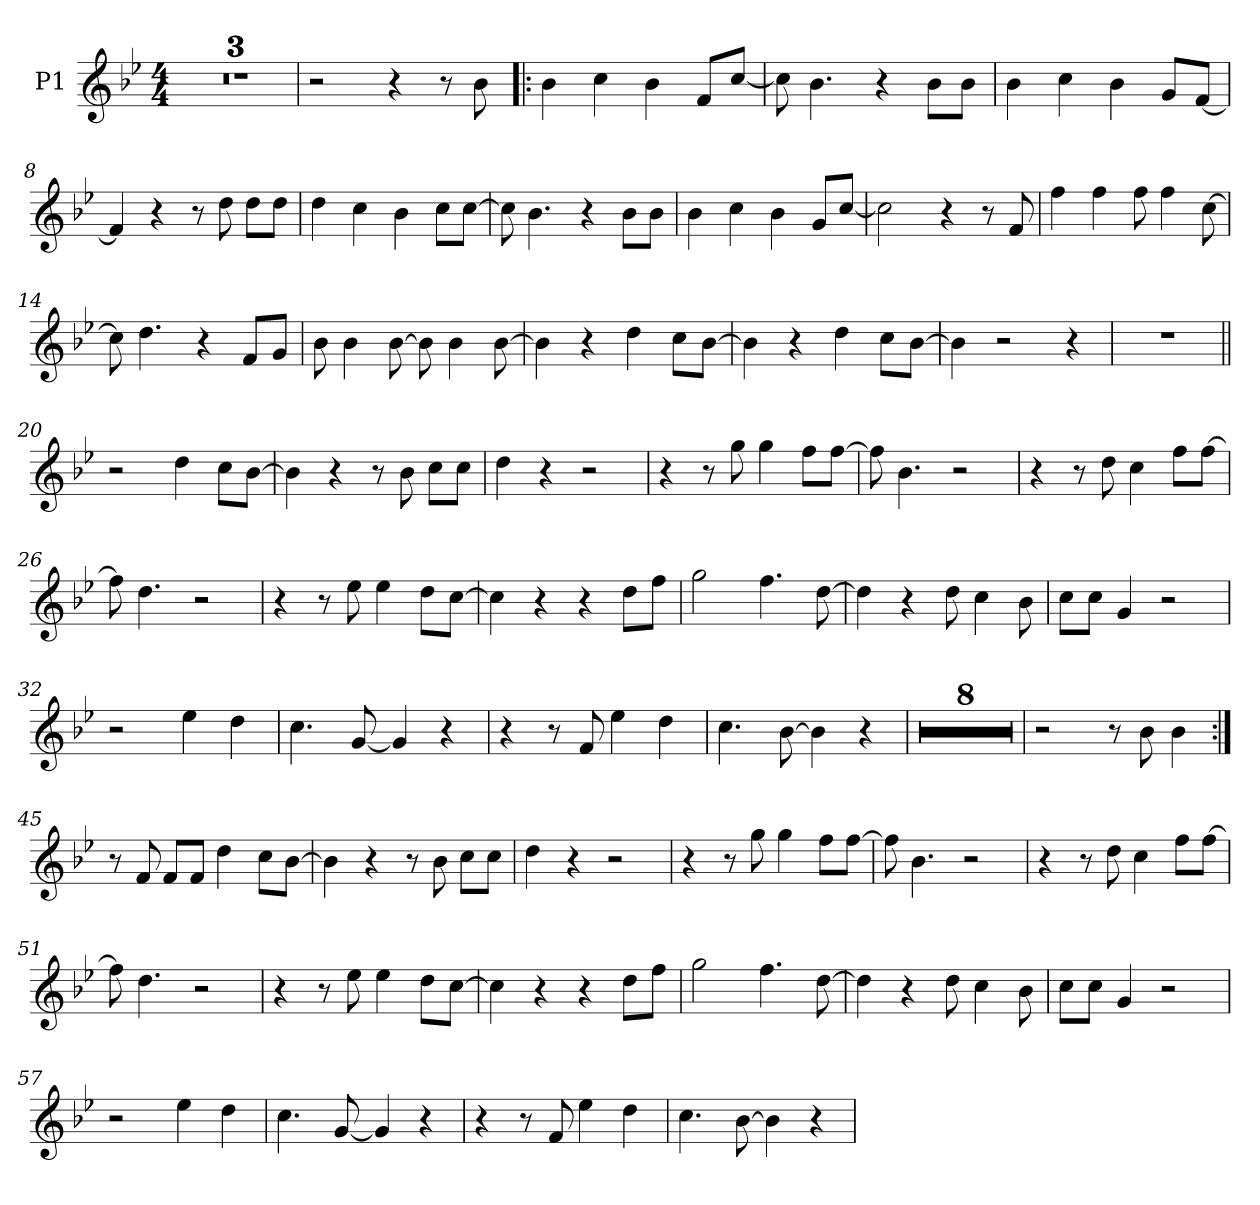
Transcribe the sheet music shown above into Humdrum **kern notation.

**kern
*part1
*staff1
*I"P1
*clefG2
*k[b-e-]
*B-:
*M4/4
*MM136
=1
1r
=2
1r
=3
1r
=4
2r
4r
8r
8b-\
=5!|:
4b-\
4cc\
4b-\
8f/L
[<8cc/J
=6
8cc\]
4.b-\
4r
8b-\L
8b-\J
=7
4b-\
4cc\
4b-\
8g/L
[<8f/J
!!LO:LB:g=z
=8
4f/]
4r
8r
8dd\
8dd\L
8dd\J
=9
4dd\
4cc\
4b-\
8cc\L
[>8cc\J
=10
8cc\]
4.b-\
4r
8b-\L
8b-\J
=11
4b-\
4cc\
4b-\
8g/L
[<8cc/J
=12
2cc\]
4r
8r
8f/
!!LO:LB:g=z
=13
4ff\
4ff\
8ff\
4ff\
[>8cc\
=14
8cc\]
4.dd\
4r
8f/L
8g/J
=15
8b-\
4b-\
[>8b-\
8b-\]
4b-\
[>8b-\
=16
4b-\]
4r
4dd\
8cc\L
[>8b-\J
=17
4b-\]
4r
4dd\
8cc\L
[>8b-\J
!!LO:LB:g=z
=18
4b-\]
2r
4r
=19
1r
=20||
2r
4dd\
8cc\L
[>8b-\J
=21
4b-\]
4r
8r
8b-\
8cc\L
8cc\J
=22
4dd\
4r
2r
=23
4r
8r
8gg\
4gg\
8ff\L
[>8ff\J
!!LO:LB:g=z
=24
8ff\]
4.b-\
2r
=25
4r
8r
8dd\
4cc\
8ff\L
[>8ff\J
=26
8ff\]
4.dd\
2r
=27
4r
8r
8ee-\
4ee-\
8dd\L
[>8cc\J
=28
4cc\]
4r
4r
8dd\L
8ff\J
=29
2gg\
4.ff\
[>8dd\
!!LO:LB:g=z
=30
4dd\]
4r
8dd\
4cc\
8b-\
=31
8cc\L
8cc\J
4g/
2r
=32
2r
4ee-\
4dd\
=33
4.cc\
[<8g/
4g/]
4r
=34
4r
8r
8f/
4ee-\
4dd\
=35
4.cc\
[>8b-\
4b-\]
4r
!!LO:LB:g=z
=36
1r
=37
1r
=38
1r
=39
1r
=40
1r
=41
1r
=42
1r
=43
1r
=44
2r
8r
8b-\
4b-\
!!LO:LB:g=z
=45:|!
8r
8f/
8f/L
8f/J
4dd\
8cc\L
[>8b-\J
=46
4b-\]
4r
8r
8b-\
8cc\L
8cc\J
=47
4dd\
4r
2r
=48
4r
8r
8gg\
4gg\
8ff\L
[>8ff\J
=49
8ff\]
4.b-\
2r
!!LO:LB:g=z
=50
4r
8r
8dd\
4cc\
8ff\L
[>8ff\J
=51
8ff\]
4.dd\
2r
=52
4r
8r
8ee-\
4ee-\
8dd\L
[>8cc\J
=53
4cc\]
4r
4r
8dd\L
8ff\J
=54
2gg\
4.ff\
[>8dd\
=55
4dd\]
4r
8dd\
4cc\
8b-\
!!LO:LB:g=z
=56
8cc\L
8cc\J
4g/
2r
=57
2r
4ee-\
4dd\
=58
4.cc\
[<8g/
4g/]
4r
=59
4r
8r
8f/
4ee-\
4dd\
=60
4.cc\
[>8b-\
4b-\]
4r
=
*-
